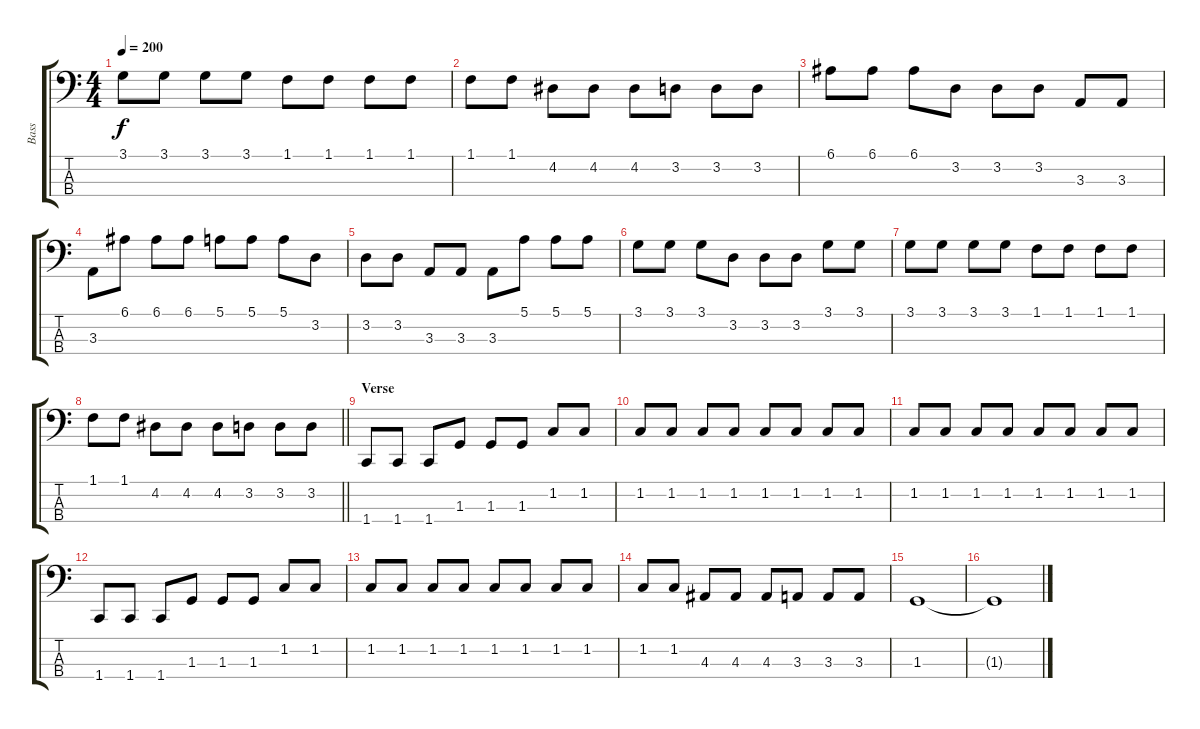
\track ("Bass" "Bass") {instrument electricbasspick}
\staff {score tabs}
\tuning (E2 B1 Gb1 B0) {hide}
\ts (4 4)
\tempo 200
\clef f4
\ks c
3.1.8{dy f} 3.1.8 3.1.8 3.1.8 1.1.8 1.1.8 1.1.8 1.1.8 |
1.1.8 1.1.8 4.2.8 4.2.8 4.2.8 3.2.8 3.2.8 3.2.8 |
6.1.8 6.1.8 6.1.8 3.2.8 3.2.8 3.2.8 3.3.8 3.3.8 |
3.3.8 6.1.8 6.1.8 6.1.8 5.1.8 5.1.8 5.1.8 3.2.8 |
3.2.8 3.2.8 3.3.8 3.3.8 3.3.8 5.1.8 5.1.8 5.1.8 |
3.1.8 3.1.8 3.1.8 3.2.8 3.2.8 3.2.8 3.1.8 3.1.8 |
3.1.8 3.1.8 3.1.8 3.1.8 1.1.8 1.1.8 1.1.8 1.1.8 |
\barLineRight lightlight
1.1.8 1.1.8 4.2.8 4.2.8 4.2.8 3.2.8 3.2.8 3.2.8 |
\section ("" "Verse")
1.4.8 1.4.8 1.4.8 1.3.8 1.3.8 1.3.8 1.2.8 1.2.8 |
1.2.8 1.2.8 1.2.8 1.2.8 1.2.8 1.2.8 1.2.8 1.2.8 |
1.2.8 1.2.8 1.2.8 1.2.8 1.2.8 1.2.8 1.2.8 1.2.8 |
1.4.8 1.4.8 1.4.8 1.3.8 1.3.8 1.3.8 1.2.8 1.2.8 |
1.2.8 1.2.8 1.2.8 1.2.8 1.2.8 1.2.8 1.2.8 1.2.8 |
1.2.8 1.2.8 4.3.8 4.3.8 4.3.8 3.3.8 3.3.8 3.3.8 |
1.3.1 |
1.3{t}.1
